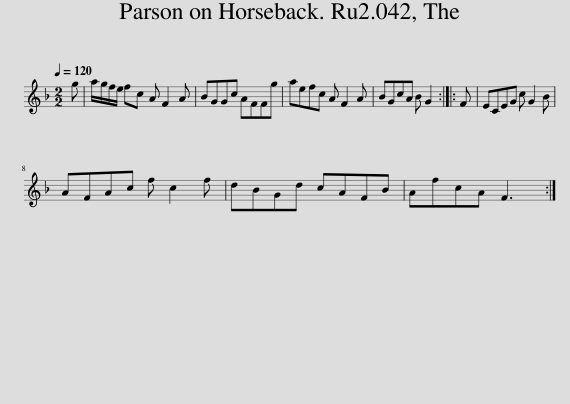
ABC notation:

X:1
L:1/8
Q:1/4=120
M:2/2
I:linebreak $
K:F
V:1 treble
V:1
 g | a/g/f/e/ fc A F2 A | BGGc AFFg | aefc A F2 A | BGcA B G2 :: %5
 F | ECEG c G2 B |$ AFAc f c2 f | dBGd cAFB | AfcA F3 :| %10
